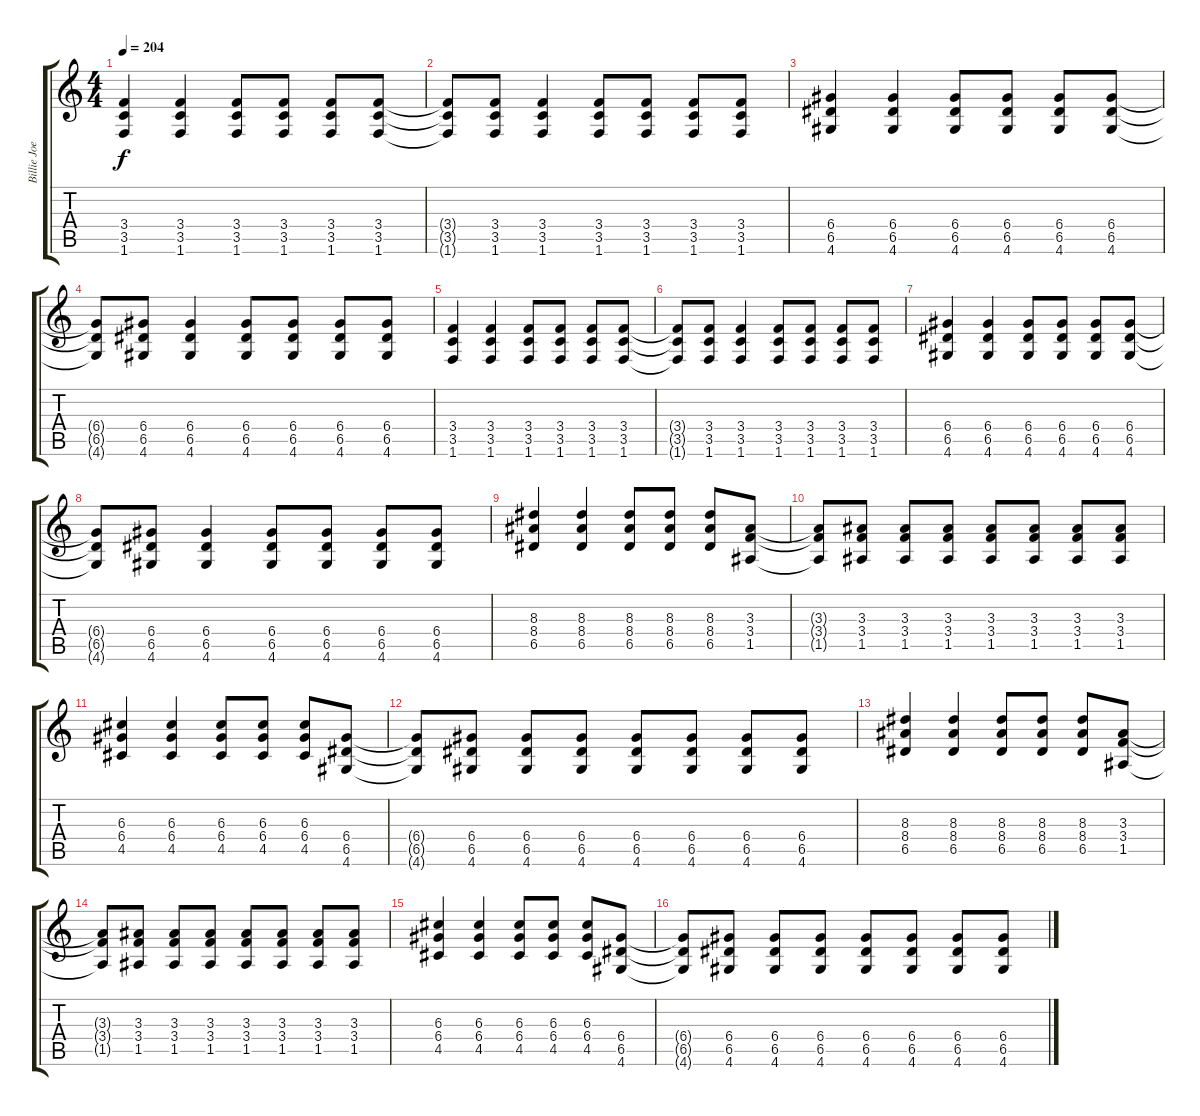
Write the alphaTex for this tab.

\track ("Billie Joe - Studio Guitar" "Billie Joe") {instrument overdrivenguitar}
\staff {score tabs}
\tuning (E4 B3 G3 D3 A2 E2) {hide}
\ts (4 4)
\tempo 204
\clef g2
\ks c
(3.4 3.5 1.6).4{dy f} (3.4 3.5 1.6).4 (3.4 3.5 1.6).8 (3.4 3.5 1.6).8 (3.4 3.5 1.6).8 (3.4 3.5 1.6).8 |
(3.4{t} 3.5{t} 1.6{t}).8 (3.4 3.5 1.6).8 (3.4 3.5 1.6).4 (3.4 3.5 1.6).8 (3.4 3.5 1.6).8 (3.4 3.5 1.6).8 (3.4 3.5 1.6).8 |
(6.4 6.5 4.6).4 (6.4 6.5 4.6).4 (6.4 6.5 4.6).8 (6.4 6.5 4.6).8 (6.4 6.5 4.6).8 (6.4 6.5 4.6).8 |
(6.4{t} 6.5{t} 4.6{t}).8 (6.4 6.5 4.6).8 (6.4 6.5 4.6).4 (6.4 6.5 4.6).8 (6.4 6.5 4.6).8 (6.4 6.5 4.6).8 (6.4 6.5 4.6).8 |
(3.4 3.5 1.6).4 (3.4 3.5 1.6).4 (3.4 3.5 1.6).8 (3.4 3.5 1.6).8 (3.4 3.5 1.6).8 (3.4 3.5 1.6).8 |
(3.4{t} 3.5{t} 1.6{t}).8 (3.4 3.5 1.6).8 (3.4 3.5 1.6).4 (3.4 3.5 1.6).8 (3.4 3.5 1.6).8 (3.4 3.5 1.6).8 (3.4 3.5 1.6).8 |
(6.4 6.5 4.6).4 (6.4 6.5 4.6).4 (6.4 6.5 4.6).8 (6.4 6.5 4.6).8 (6.4 6.5 4.6).8 (6.4 6.5 4.6).8 |
(6.4{t} 6.5{t} 4.6{t}).8 (6.4 6.5 4.6).8 (6.4 6.5 4.6).4 (6.4 6.5 4.6).8 (6.4 6.5 4.6).8 (6.4 6.5 4.6).8 (6.4 6.5 4.6).8 |
(8.3 8.4 6.5).4 (8.3 8.4 6.5).4 (8.3 8.4 6.5).8 (8.3 8.4 6.5).8 (8.3 8.4 6.5).8 (3.3 3.4 1.5).8 |
(3.3{t} 3.4{t} 1.5{t}).8 (3.3 3.4 1.5).8 (3.3 3.4 1.5).8 (3.3 3.4 1.5).8 (3.3 3.4 1.5).8 (3.3 3.4 1.5).8 (3.3 3.4 1.5).8 (3.3 3.4 1.5).8 |
(6.3 6.4 4.5).4 (6.3 6.4 4.5).4 (6.3 6.4 4.5).8 (6.3 6.4 4.5).8 (6.3 6.4 4.5).8 (6.4 6.5 4.6).8 |
(6.4{t} 6.5{t} 4.6{t}).8 (6.4 6.5 4.6).8 (6.4 6.5 4.6).8 (6.4 6.5 4.6).8 (6.4 6.5 4.6).8 (6.4 6.5 4.6).8 (6.4 6.5 4.6).8 (6.4 6.5 4.6).8 |
(8.3 8.4 6.5).4 (8.3 8.4 6.5).4 (8.3 8.4 6.5).8 (8.3 8.4 6.5).8 (8.3 8.4 6.5).8 (3.3 3.4 1.5).8 |
(3.3{t} 3.4{t} 1.5{t}).8 (3.3 3.4 1.5).8 (3.3 3.4 1.5).8 (3.3 3.4 1.5).8 (3.3 3.4 1.5).8 (3.3 3.4 1.5).8 (3.3 3.4 1.5).8 (3.3 3.4 1.5).8 |
(6.3 6.4 4.5).4 (6.3 6.4 4.5).4 (6.3 6.4 4.5).8 (6.3 6.4 4.5).8 (6.3 6.4 4.5).8 (6.4 6.5 4.6).8 |
(6.4{t} 6.5{t} 4.6{t}).8 (6.4 6.5 4.6).8 (6.4 6.5 4.6).8 (6.4 6.5 4.6).8 (6.4 6.5 4.6).8 (6.4 6.5 4.6).8 (6.4 6.5 4.6).8 (6.4 6.5 4.6).8
